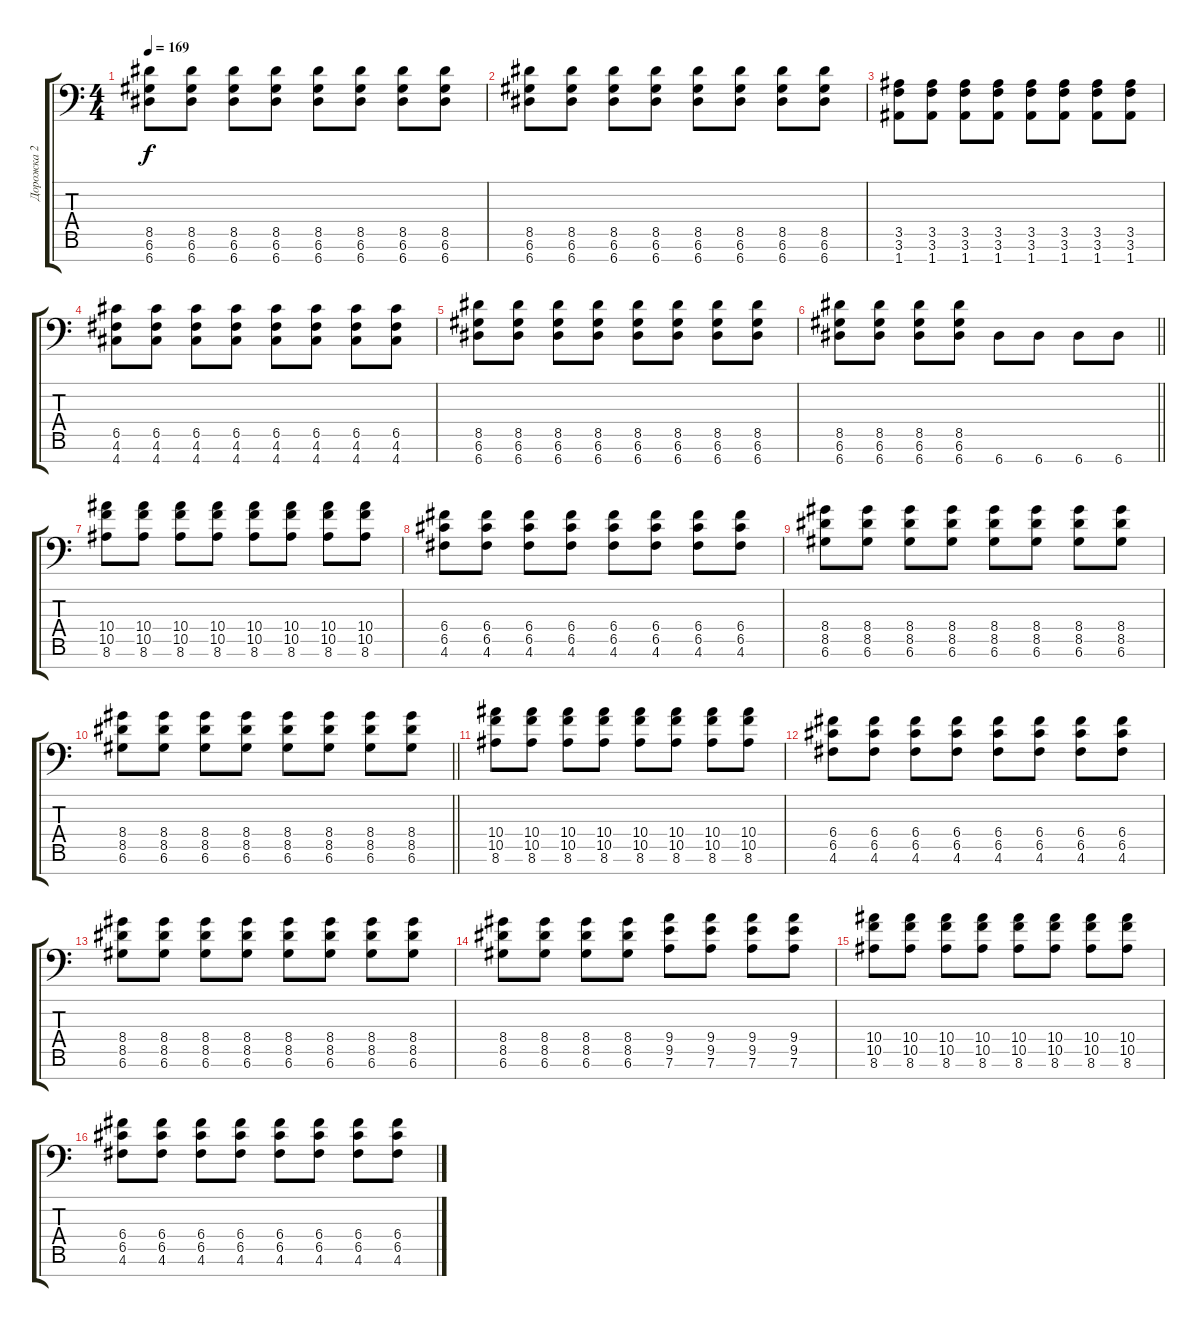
\track ("Дорожка 2" "Дорожка 2") {instrument distortionguitar}
\staff {score tabs}
\tuning (D4 A3 F3 C3 G2 D2 A1) {hide}
\ts (4 4)
\tempo 169
\clef f4
\ks c
(8.5 6.6 6.7).8{dy f} (8.5 6.6 6.7).8 (8.5 6.6 6.7).8 (8.5 6.6 6.7).8 (8.5 6.6 6.7).8 (8.5 6.6 6.7).8 (8.5 6.6 6.7).8 (8.5 6.6 6.7).8 |
(8.5 6.6 6.7).8 (8.5 6.6 6.7).8 (8.5 6.6 6.7).8 (8.5 6.6 6.7).8 (8.5 6.6 6.7).8 (8.5 6.6 6.7).8 (8.5 6.6 6.7).8 (8.5 6.6 6.7).8 |
(3.5 3.6 1.7).8 (3.5 3.6 1.7).8 (3.5 3.6 1.7).8 (3.5 3.6 1.7).8 (3.5 3.6 1.7).8 (3.5 3.6 1.7).8 (3.5 3.6 1.7).8 (3.5 3.6 1.7).8 |
(6.5 4.6 4.7).8 (6.5 4.6 4.7).8 (6.5 4.6 4.7).8 (6.5 4.6 4.7).8 (6.5 4.6 4.7).8 (6.5 4.6 4.7).8 (6.5 4.6 4.7).8 (6.5 4.6 4.7).8 |
(8.5 6.6 6.7).8 (8.5 6.6 6.7).8 (8.5 6.6 6.7).8 (8.5 6.6 6.7).8 (8.5 6.6 6.7).8 (8.5 6.6 6.7).8 (8.5 6.6 6.7).8 (8.5 6.6 6.7).8 |
\barLineRight lightlight
(8.5 6.6 6.7).8 (8.5 6.6 6.7).8 (8.5 6.6 6.7).8 (8.5 6.6 6.7).8 6.7.8 6.7.8 6.7.8 6.7.8 |
(10.4 10.5 8.6).8 (10.4 10.5 8.6).8 (10.4 10.5 8.6).8 (10.4 10.5 8.6).8 (10.4 10.5 8.6).8 (10.4 10.5 8.6).8 (10.4 10.5 8.6).8 (10.4 10.5 8.6).8 |
(6.4 6.5 4.6).8 (6.4 6.5 4.6).8 (6.4 6.5 4.6).8 (6.4 6.5 4.6).8 (6.4 6.5 4.6).8 (6.4 6.5 4.6).8 (6.4 6.5 4.6).8 (6.4 6.5 4.6).8 |
(8.4 8.5 6.6).8 (8.4 8.5 6.6).8 (8.4 8.5 6.6).8 (8.4 8.5 6.6).8 (8.4 8.5 6.6).8 (8.4 8.5 6.6).8 (8.4 8.5 6.6).8 (8.4 8.5 6.6).8 |
\barLineRight lightlight
(8.4 8.5 6.6).8 (8.4 8.5 6.6).8 (8.4 8.5 6.6).8 (8.4 8.5 6.6).8 (8.4 8.5 6.6).8 (8.4 8.5 6.6).8 (8.4 8.5 6.6).8 (8.4 8.5 6.6).8 |
(10.4 10.5 8.6).8 (10.4 10.5 8.6).8 (10.4 10.5 8.6).8 (10.4 10.5 8.6).8 (10.4 10.5 8.6).8 (10.4 10.5 8.6).8 (10.4 10.5 8.6).8 (10.4 10.5 8.6).8 |
(6.4 6.5 4.6).8 (6.4 6.5 4.6).8 (6.4 6.5 4.6).8 (6.4 6.5 4.6).8 (6.4 6.5 4.6).8 (6.4 6.5 4.6).8 (6.4 6.5 4.6).8 (6.4 6.5 4.6).8 |
(8.4 8.5 6.6).8 (8.4 8.5 6.6).8 (8.4 8.5 6.6).8 (8.4 8.5 6.6).8 (8.4 8.5 6.6).8 (8.4 8.5 6.6).8 (8.4 8.5 6.6).8 (8.4 8.5 6.6).8 |
(8.4 8.5 6.6).8 (8.4 8.5 6.6).8 (8.4 8.5 6.6).8 (8.4 8.5 6.6).8 (9.4 9.5 7.6).8 (9.4 9.5 7.6).8 (9.4 9.5 7.6).8 (9.4 9.5 7.6).8 |
(10.4 10.5 8.6).8 (10.4 10.5 8.6).8 (10.4 10.5 8.6).8 (10.4 10.5 8.6).8 (10.4 10.5 8.6).8 (10.4 10.5 8.6).8 (10.4 10.5 8.6).8 (10.4 10.5 8.6).8 |
(6.4 6.5 4.6).8 (6.4 6.5 4.6).8 (6.4 6.5 4.6).8 (6.4 6.5 4.6).8 (6.4 6.5 4.6).8 (6.4 6.5 4.6).8 (6.4 6.5 4.6).8 (6.4 6.5 4.6).8
